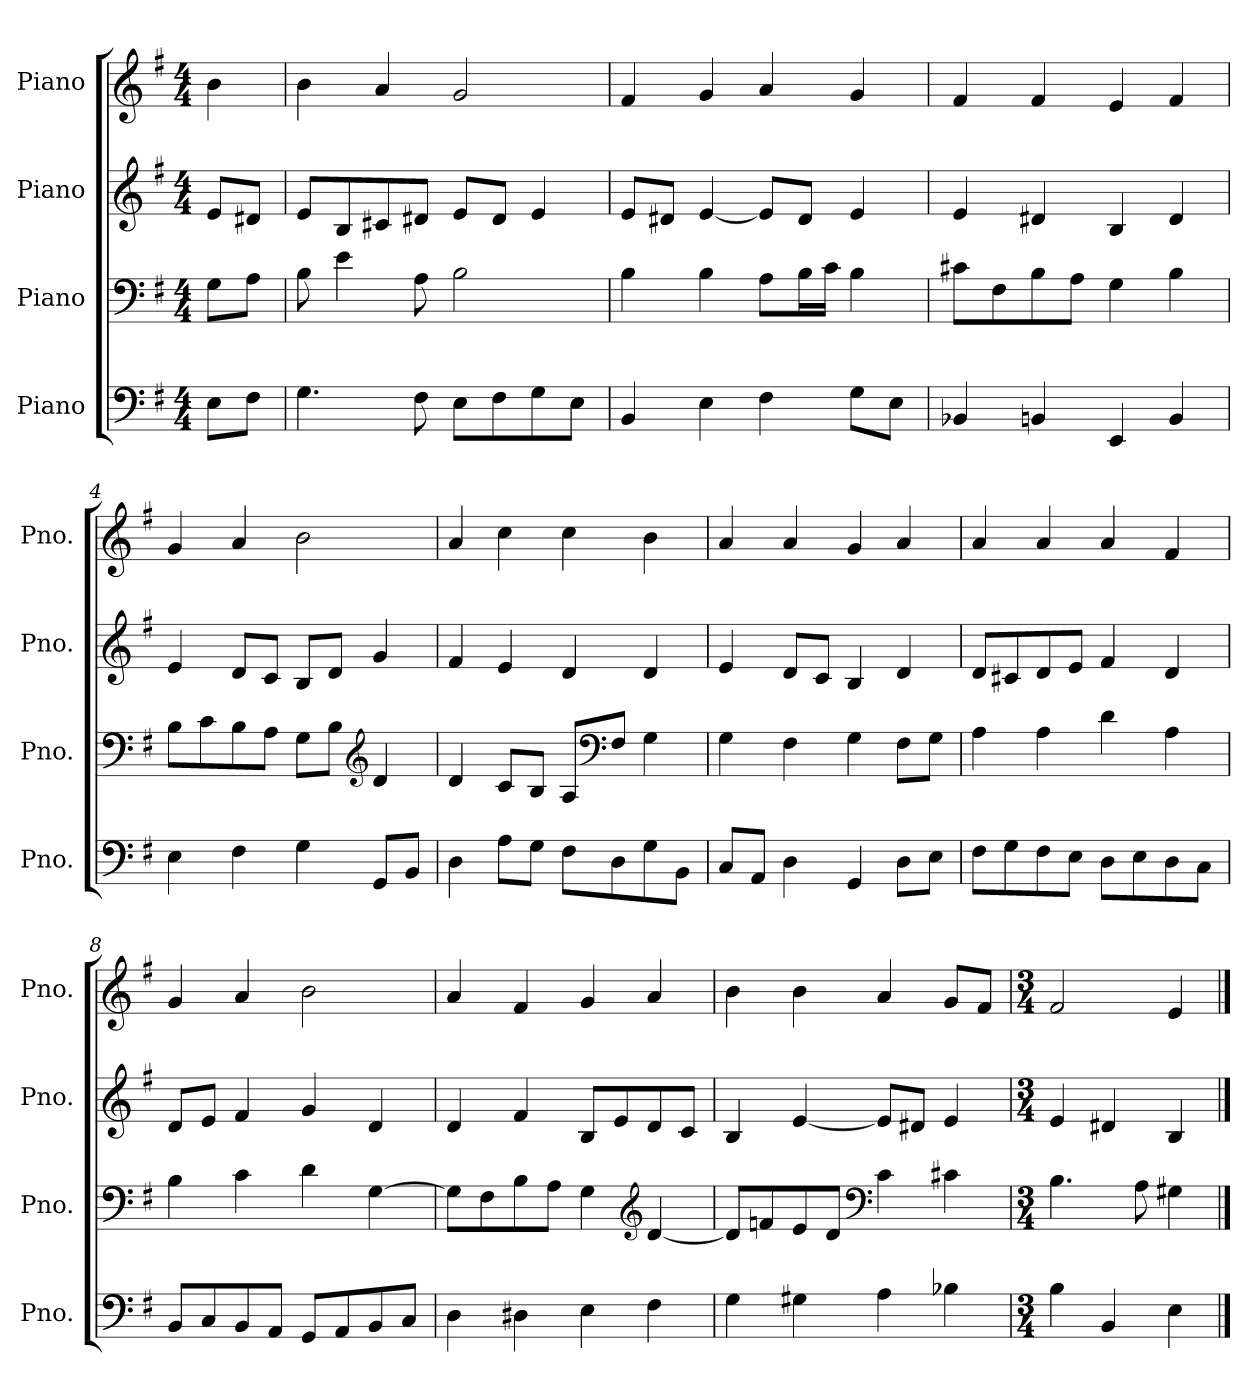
**kern	**kern	**kern	**kern
*part4	*part3	*part2	*part1
*staff4	*staff3	*staff2	*staff1
*I"Piano	*I"Piano	*I"Piano	*I"Piano
*I'Pno.	*I'Pno.	*I'Pno.	*I'Pno.
*clefF4	*clefF4	*clefG2	*clefG2
*k[f#]	*k[f#]	*k[f#]	*k[f#]
*M4/4	*M4/4	*M4/4	*M4/4
*MM120	*MM120	*MM120	*MM120
=	=	=	=
8E\L	8G\L	8e/L	4b\
8F#\J	8A\J	8d#X/J	.
=1	=1	=1	=1
4.G\	8B\	8e/L	4b\
.	4e\	8B/	.
.	.	8c#X/	4a/
8F#\	8A\	8d#X/J	.
8E\L	2B\	8e/L	2g/
8F#\	.	8d#/J	.
8G\	.	4e/	.
8E\J	.	.	.
=2	=2	=2	=2
4BB/	4B\	8e/L	4f#/
.	.	8d#X/J	.
4E\	4B\	[4e/	4g/
4F#\	8A\L	8e/L]	4a/
.	16B\L	8d#/J	.
.	16c\JJ	.	.
8G\L	4B\	4e/	4g/
8E\J	.	.	.
=3	=3	=3	=3
4BB-X/	8c#X\L	4e/	4f#/
.	8F#\	.	.
4BBn/	8B\	4d#X/	4f#/
.	8A\J	.	.
4EE/	4G\	4B/	4e/
4BB/	4B\	4d#/	4f#/
=4	=4	=4	=4
4E\	8B\L	4e/	4g/
.	8c\	.	.
4F#\	8B\	8d/L	4a/
.	8A\J	8c/J	.
4G\	8G\L	8B/L	2b\
.	8B\J	8d/J	.
*	*clefG2	*	*
8GG/L	4d/	4g/	.
8BB/J	.	.	.
!!LO:LB:g=z
=5	=5	=5	=5
4D\	4d/	4f#/	4a/
8A\L	8c/L	4e/	4cc\
8G\J	8B/J	.	.
8F#\L	8A/L	4d/	4cc\
*	*clefF4	*	*
8D\	8F#/J	.	.
8G\	4G\	4d/	4b\
8BB\J	.	.	.
=6	=6	=6	=6
8C/L	4G\	4e/	4a/
8AA/J	.	.	.
4D\	4F#\	8d/L	4a/
.	.	8c/J	.
4GG/	4G\	4B/	4g/
8D\L	8F#\L	4d/	4a/
8E\J	8G\J	.	.
=7	=7	=7	=7
8F#\L	4A\	8d/L	4a/
8G\	.	8c#X/	.
8F#\	4A\	8d/	4a/
8E\J	.	8e/J	.
8D\L	4d\	4f#/	4a/
8E\	.	.	.
8D\	4A\	4d/	4f#/
8C\J	.	.	.
=8	=8	=8	=8
8BB/L	4B\	8d/L	4g/
8C/	.	8e/J	.
8BB/	4c\	4f#/	4a/
8AA/J	.	.	.
8GG/L	4d\	4g/	2b\
8AA/	.	.	.
8BB/	[4G\	4d/	.
8C/J	.	.	.
=9	=9	=9	=9
4D\	8G\L]	4d/	4a/
.	8F#\	.	.
4D#X\	8B\	4f#/	4f#/
.	8A\J	.	.
4E\	4G\	8B/L	4g/
.	.	8e/	.
*	*clefG2	*	*
4F#\	[4d/	8d/	4a/
.	.	8c/J	.
!!LO:LB:g=z
=10	=10	=10	=10
4G\	8d/L]	4B/	4b\
.	8fn/	.	.
4G#X\	8e/	[4e/	4b\
.	8d/J	.	.
*	*clefF4	*	*
4A\	4c\	8e/L]	4a/
.	.	8d#X/J	.
4B-X\	4c#X\	4e/	8g/L
.	.	.	8f#/J
=11	=11	=11	=11
*M3/4	*M3/4	*M3/4	*M3/4
4B\	4.B\	4e/	2f#/
4BB/	.	4d#X/	.
.	8A\	.	.
4E\	4G#X\	4B/	4e/
==	==	==	==
*-	*-	*-	*-
